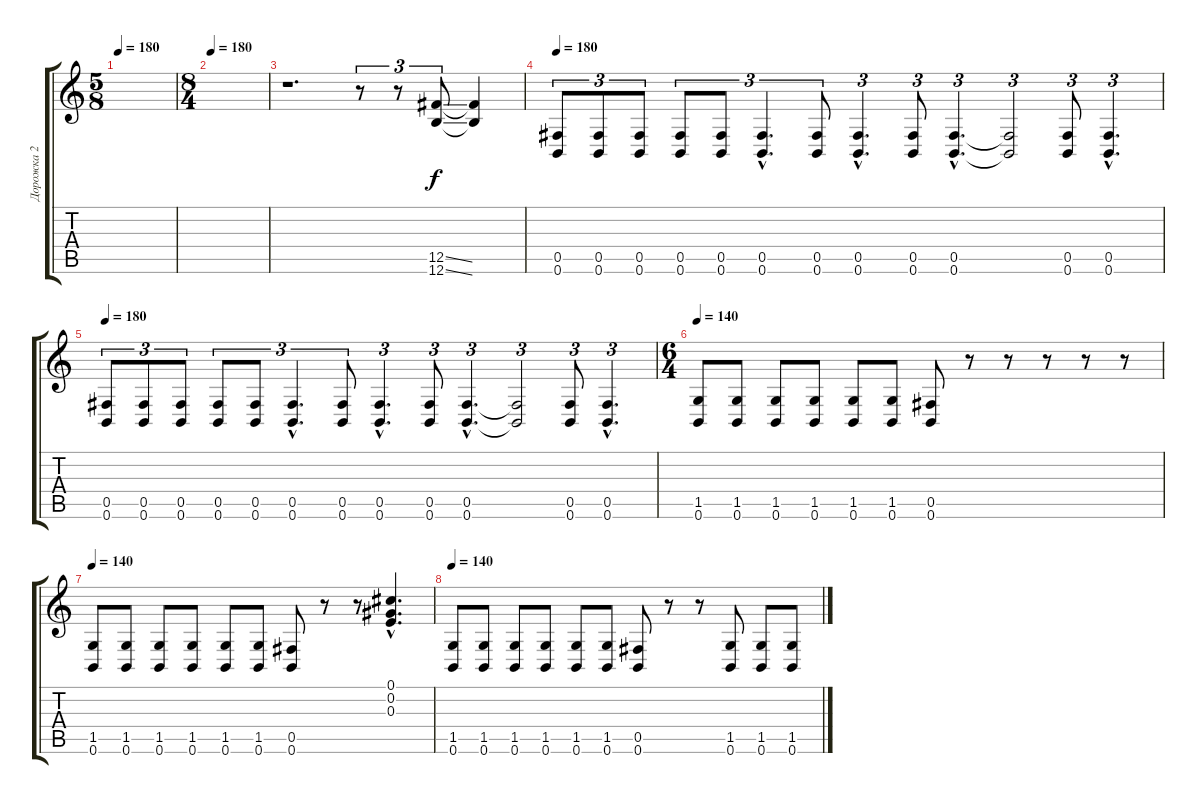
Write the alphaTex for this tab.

\track ("Дорожка 2" "Дорожка 2") {instrument distortionguitar}
\staff {score tabs}
\tuning (Db4 Ab3 E3 B2 Gb2 B1) {hide}
\ts (5 8)
\tempo 180
\clef g2
\ks c
|
\ts (8 4)
\tempo 180
|
r.1{d} r.8{tu (3 2)} r.8{tu (3 2)} (12.5{ss} 12.6{ss}).8{tu (3 2)} (12.5{t} 12.6{t}).4 |
\tempo 180
(0.5 0.6).8{tu (3 2)} (0.5 0.6).8{tu (3 2)} (0.5 0.6).8{tu (3 2)} (0.5 0.6).8{tu (3 2)} (0.5 0.6).8{tu (3 2)} (0.5{hac} 0.6{hac}).4{d tu (3 2)} (0.5 0.6).8{tu (3 2)} (0.5{hac} 0.6{hac}).4{d tu (3 2)} (0.5 0.6).8{tu (3 2)} (0.5{hac} 0.6{hac}).4{d tu (3 2)} (0.5{t} 0.6{t}).2{tu (3 2)} (0.5 0.6).8{tu (3 2)} (0.5{hac} 0.6{hac}).4{d tu (3 2)} |
\tempo 180
(0.5 0.6).8{tu (3 2)} (0.5 0.6).8{tu (3 2)} (0.5 0.6).8{tu (3 2)} (0.5 0.6).8{tu (3 2)} (0.5 0.6).8{tu (3 2)} (0.5{hac} 0.6{hac}).4{d tu (3 2)} (0.5 0.6).8{tu (3 2)} (0.5{hac} 0.6{hac}).4{d tu (3 2)} (0.5 0.6).8{tu (3 2)} (0.5{hac} 0.6{hac}).4{d tu (3 2)} (0.5{t} 0.6{t}).2{tu (3 2)} (0.5 0.6).8{tu (3 2)} (0.5{hac} 0.6{hac}).4{d tu (3 2)} |
\ts (6 4)
\section ("" "")
\tempo 140
(1.5 0.6).8 (1.5 0.6).8 (1.5 0.6).8 (1.5 0.6).8 (1.5 0.6).8 (1.5 0.6).8 (0.5 0.6).8 r.8 r.8 r.8 r.8 r.8 |
\tempo 140
(1.5 0.6).8 (1.5 0.6).8 (1.5 0.6).8 (1.5 0.6).8 (1.5 0.6).8 (1.5 0.6).8 (0.5 0.6).8 r.8 r.8 (0.1{hac} 0.2{hac} 0.3{hac}).4{d} |
\tempo 140
(1.5 0.6).8 (1.5 0.6).8 (1.5 0.6).8 (1.5 0.6).8 (1.5 0.6).8 (1.5 0.6).8 (0.5 0.6).8 r.8 r.8 (1.5 0.6).8 (1.5 0.6).8 (1.5 0.6).8
